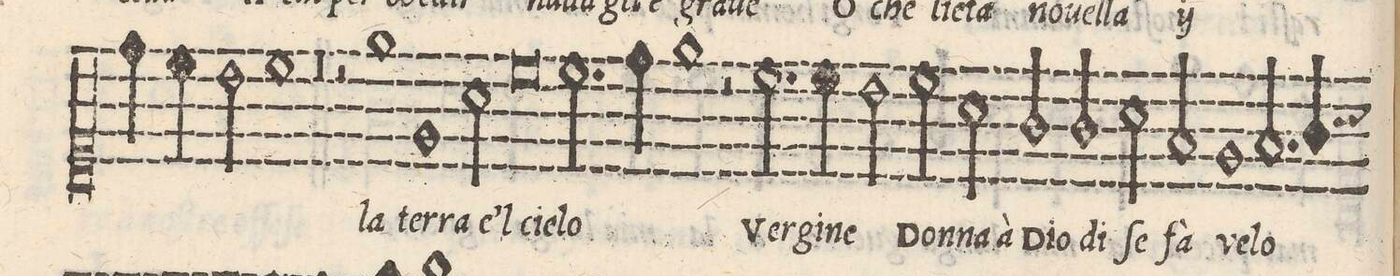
**kern	**text
*I"CANTO	*
*clefC1	*
*k[]	*
*met(C)	*
*M2/1	*
4dd\	-ta
4cc\	no-
2b\	-uel-
1cc	-la
*	*Xij
=33-	=33-
0r	.
=34-	=34-
2r	.
1ee	la
1e/	ter-
=35-	=35-
2a\	ra_e'l
0cc	cie-
=36-	=36-
2.cc\	-lo
4dd\	.
=37-	=37-
1ee	.
2r	.
2.cc\	ver-
=38-	=38-
4cc\	-gi-
2b\	-ne
2cc\	Don-
2a\	na_à
=39-	=39-
2g/	Dio
2g/	di
2a\	ſe
2fny/	fà
=40-	=40-
1e	ve-
2.f/	-lo
4g/	.
*custos:a	*
=41-	=41-
*-	*-
